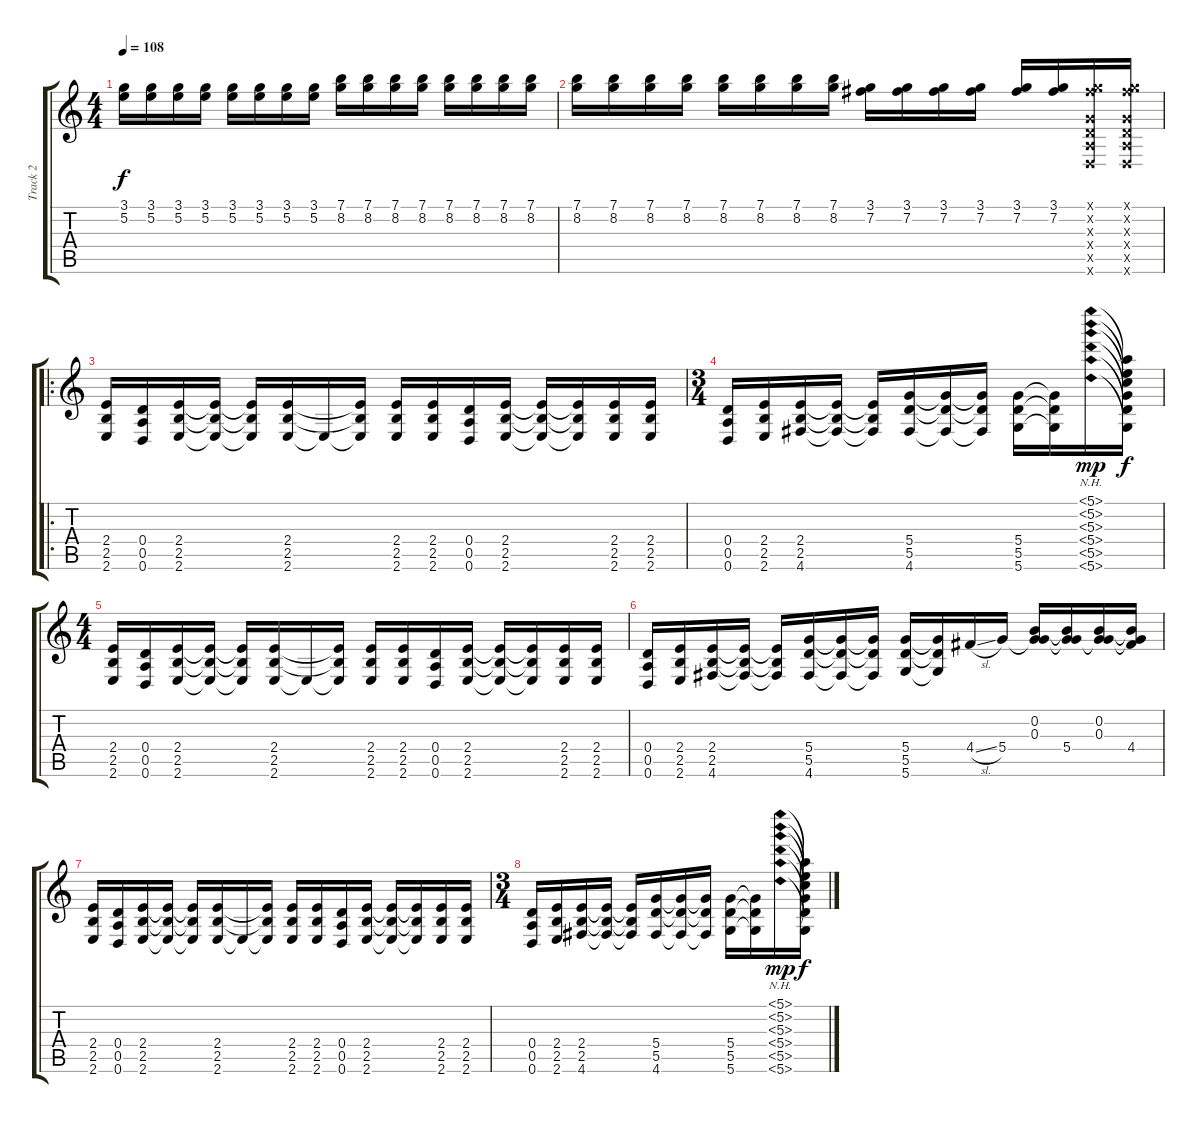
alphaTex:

\track ("Track 2" "Track 2") {instrument distortionguitar}
\staff {score tabs}
\tuning (E4 B3 G3 D3 A2 D2) {hide}
\ts (4 4)
\tempo 108
\clef g2
\ks c
(3.1 5.2).16{dy f} (3.1 5.2).16 (3.1 5.2).16 (3.1 5.2).16 (3.1 5.2).16 (3.1 5.2).16 (3.1 5.2).16 (3.1 5.2).16 (7.1 8.2).16 (7.1 8.2).16 (7.1 8.2).16 (7.1 8.2).16 (7.1 8.2).16 (7.1 8.2).16 (7.1 8.2).16 (7.1 8.2).16 |
(7.1 8.2).16 (7.1 8.2).16 (7.1 8.2).16 (7.1 8.2).16 (7.1 8.2).16 (7.1 8.2).16 (7.1 8.2).16 (7.1 8.2).16 (3.1 7.2).16 (3.1 7.2).16 (3.1 7.2).16 (3.1 7.2).16 (3.1 7.2).16 (3.1 7.2).16 (3.1{x} 7.2{x} 0.3{x} 0.4{x} 0.5{x} 0.6{x}).16 (3.1{x} 7.2{x} 0.3{x} 0.4{x} 0.5{x} 0.6{x}).16 |
\ro
(2.4 2.5 2.6).16 (0.4 0.5 0.6).16 (2.4 2.5 2.6).16 (2.4{t} 2.5{t} 2.6{t}).16 (2.4{t} 2.5{t} 2.6{t}).16 (2.4 2.5 2.6).16 2.6{t}.16 (2.4{t} 2.5{t} 2.6{t}).16 (2.4 2.5 2.6).16 (2.4 2.5 2.6).16 (0.4 0.5 0.6).16 (2.4 2.5 2.6).16 (2.4{t} 2.5{t} 2.6{t}).16 (2.4{t} 2.5{t} 2.6{t}).16 (2.4 2.5 2.6).16 (2.4 2.5 2.6).16 |
\ts (3 4)
(0.4 0.5 0.6).16 (2.4 2.5 2.6).16 (2.4 2.5 4.6).16 (2.4{t} 2.5{t} 4.6{t}).16 (2.4{t} 2.5{t} 4.6{t}).16 (5.4 5.5 4.6).16 (5.4{t} 5.5{t} 4.6{t}).16 (5.4{t} 5.5{t} 4.6{t}).16 (5.4 5.5 5.6).16 (5.4{t} 5.5{t} 5.6{t}).16 (5.1{nh} 5.2{nh} 5.3{nh} 5.4{nh} 5.5{nh} 5.6{nh}).16{dy mp} (5.1{t} 5.2{t} 5.3{t} 5.4{t} 5.5{t} 5.6{t}).16{dy f} |
\ts (4 4)
(2.4 2.5 2.6).16 (0.4 0.5 0.6).16 (2.4 2.5 2.6).16 (2.4{t} 2.5{t} 2.6{t}).16 (2.4{t} 2.5{t} 2.6{t}).16 (2.4 2.5 2.6).16 2.6{t}.16 (2.4{t} 2.5{t} 2.6{t}).16 (2.4 2.5 2.6).16 (2.4 2.5 2.6).16 (0.4 0.5 0.6).16 (2.4 2.5 2.6).16 (2.4{t} 2.5{t} 2.6{t}).16 (2.4{t} 2.5{t} 2.6{t}).16 (2.4 2.5 2.6).16 (2.4 2.5 2.6).16 |
(0.4 0.5 0.6).16 (2.4 2.5 2.6).16 (2.4 2.5 4.6).16 (2.4{t} 2.5{t} 4.6{t}).16 (2.4{t} 2.5{t} 4.6{t}).16 (5.4 5.5 4.6).16 (5.4{t} 5.5{t} 4.6{t}).16 (5.4{t} 5.5{t} 4.6{t}).16 (5.4 5.5 5.6).16 (5.4{t} 5.5{t} 5.6{t}).16 4.4{sl}.16 5.4.16 (0.2 0.3 5.4{t}).16 (0.2{t} 0.3{t} 5.4).16 (0.2 0.3 5.4{t}).16 (0.2{t} 0.3{t} 4.4).16 |
(2.4 2.5 2.6).16 (0.4 0.5 0.6).16 (2.4 2.5 2.6).16 (2.4{t} 2.5{t} 2.6{t}).16 (2.4{t} 2.5{t} 2.6{t}).16 (2.4 2.5 2.6).16 2.6{t}.16 (2.4{t} 2.5{t} 2.6{t}).16 (2.4 2.5 2.6).16 (2.4 2.5 2.6).16 (0.4 0.5 0.6).16 (2.4 2.5 2.6).16 (2.4{t} 2.5{t} 2.6{t}).16 (2.4{t} 2.5{t} 2.6{t}).16 (2.4 2.5 2.6).16 (2.4 2.5 2.6).16 |
\ts (3 4)
(0.4 0.5 0.6).16 (2.4 2.5 2.6).16 (2.4 2.5 4.6).16 (2.4{t} 2.5{t} 4.6{t}).16 (2.4{t} 2.5{t} 4.6{t}).16 (5.4 5.5 4.6).16 (5.4{t} 5.5{t} 4.6{t}).16 (5.4{t} 5.5{t} 4.6{t}).16 (5.4 5.5 5.6).16 (5.4{t} 5.5{t} 5.6{t}).16 (5.1{nh} 5.2{nh} 5.3{nh} 5.4{nh} 5.5{nh} 5.6{nh}).16{dy mp} (5.1{t} 5.2{t} 5.3{t} 5.4{t} 5.5{t} 5.6{t}).16{dy f}
